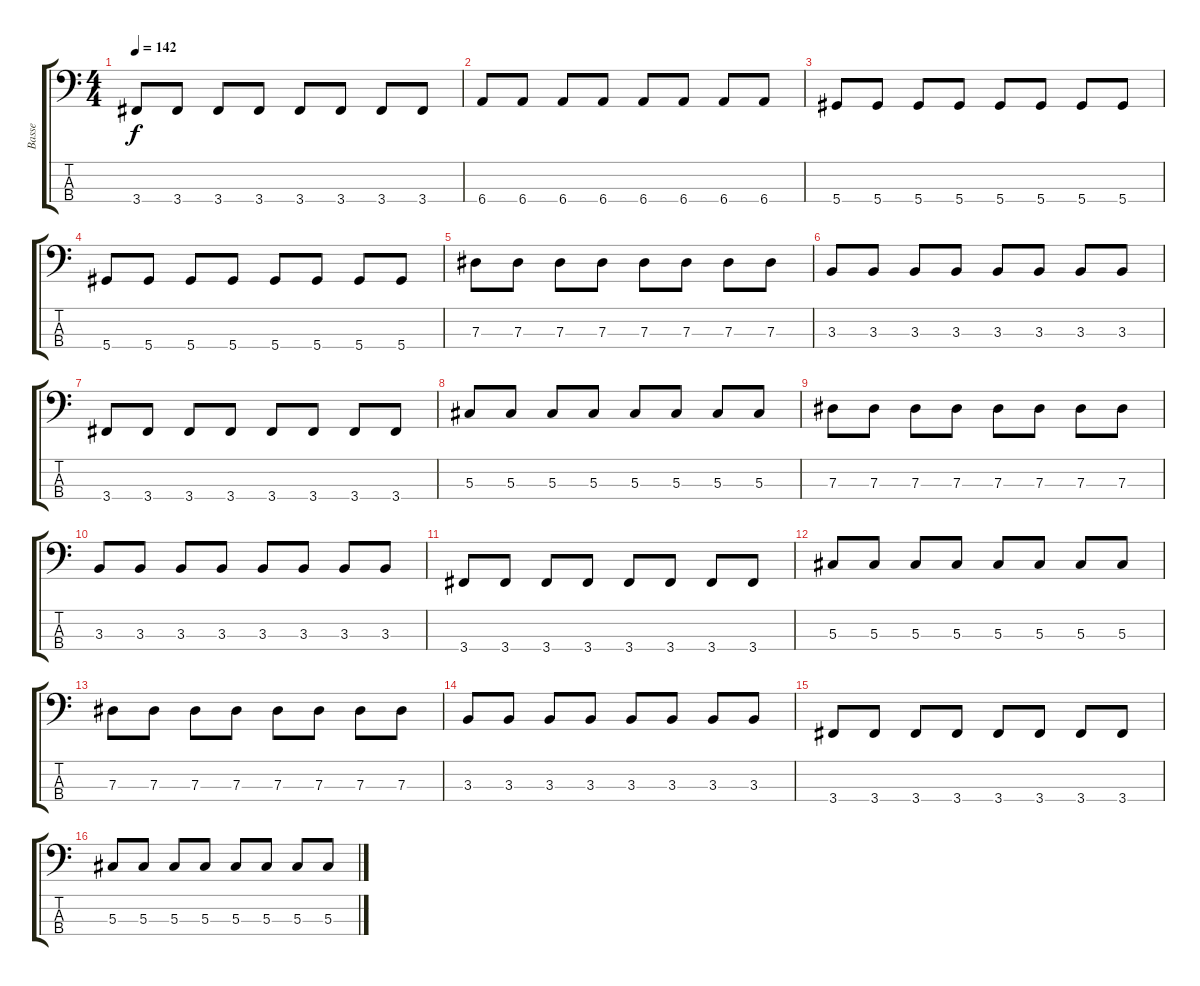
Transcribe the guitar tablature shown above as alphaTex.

\track ("Basse" "Basse") {instrument electricbassfinger}
\staff {score tabs}
\tuning (Gb2 Db2 Ab1 Eb1) {hide}
\ts (4 4)
\tempo 142
\clef f4
\ks c
3.4.8{dy f} 3.4.8 3.4.8 3.4.8 3.4.8 3.4.8 3.4.8 3.4.8 |
6.4.8 6.4.8 6.4.8 6.4.8 6.4.8 6.4.8 6.4.8 6.4.8 |
5.4.8 5.4.8 5.4.8 5.4.8 5.4.8 5.4.8 5.4.8 5.4.8 |
5.4.8 5.4.8 5.4.8 5.4.8 5.4.8 5.4.8 5.4.8 5.4.8 |
7.3.8 7.3.8 7.3.8 7.3.8 7.3.8 7.3.8 7.3.8 7.3.8 |
3.3.8 3.3.8 3.3.8 3.3.8 3.3.8 3.3.8 3.3.8 3.3.8 |
3.4.8 3.4.8 3.4.8 3.4.8 3.4.8 3.4.8 3.4.8 3.4.8 |
5.3.8 5.3.8 5.3.8 5.3.8 5.3.8 5.3.8 5.3.8 5.3.8 |
7.3.8 7.3.8 7.3.8 7.3.8 7.3.8 7.3.8 7.3.8 7.3.8 |
3.3.8 3.3.8 3.3.8 3.3.8 3.3.8 3.3.8 3.3.8 3.3.8 |
3.4.8 3.4.8 3.4.8 3.4.8 3.4.8 3.4.8 3.4.8 3.4.8 |
5.3.8 5.3.8 5.3.8 5.3.8 5.3.8 5.3.8 5.3.8 5.3.8 |
7.3.8 7.3.8 7.3.8 7.3.8 7.3.8 7.3.8 7.3.8 7.3.8 |
3.3.8 3.3.8 3.3.8 3.3.8 3.3.8 3.3.8 3.3.8 3.3.8 |
3.4.8 3.4.8 3.4.8 3.4.8 3.4.8 3.4.8 3.4.8 3.4.8 |
5.3.8 5.3.8 5.3.8 5.3.8 5.3.8 5.3.8 5.3.8 5.3.8
